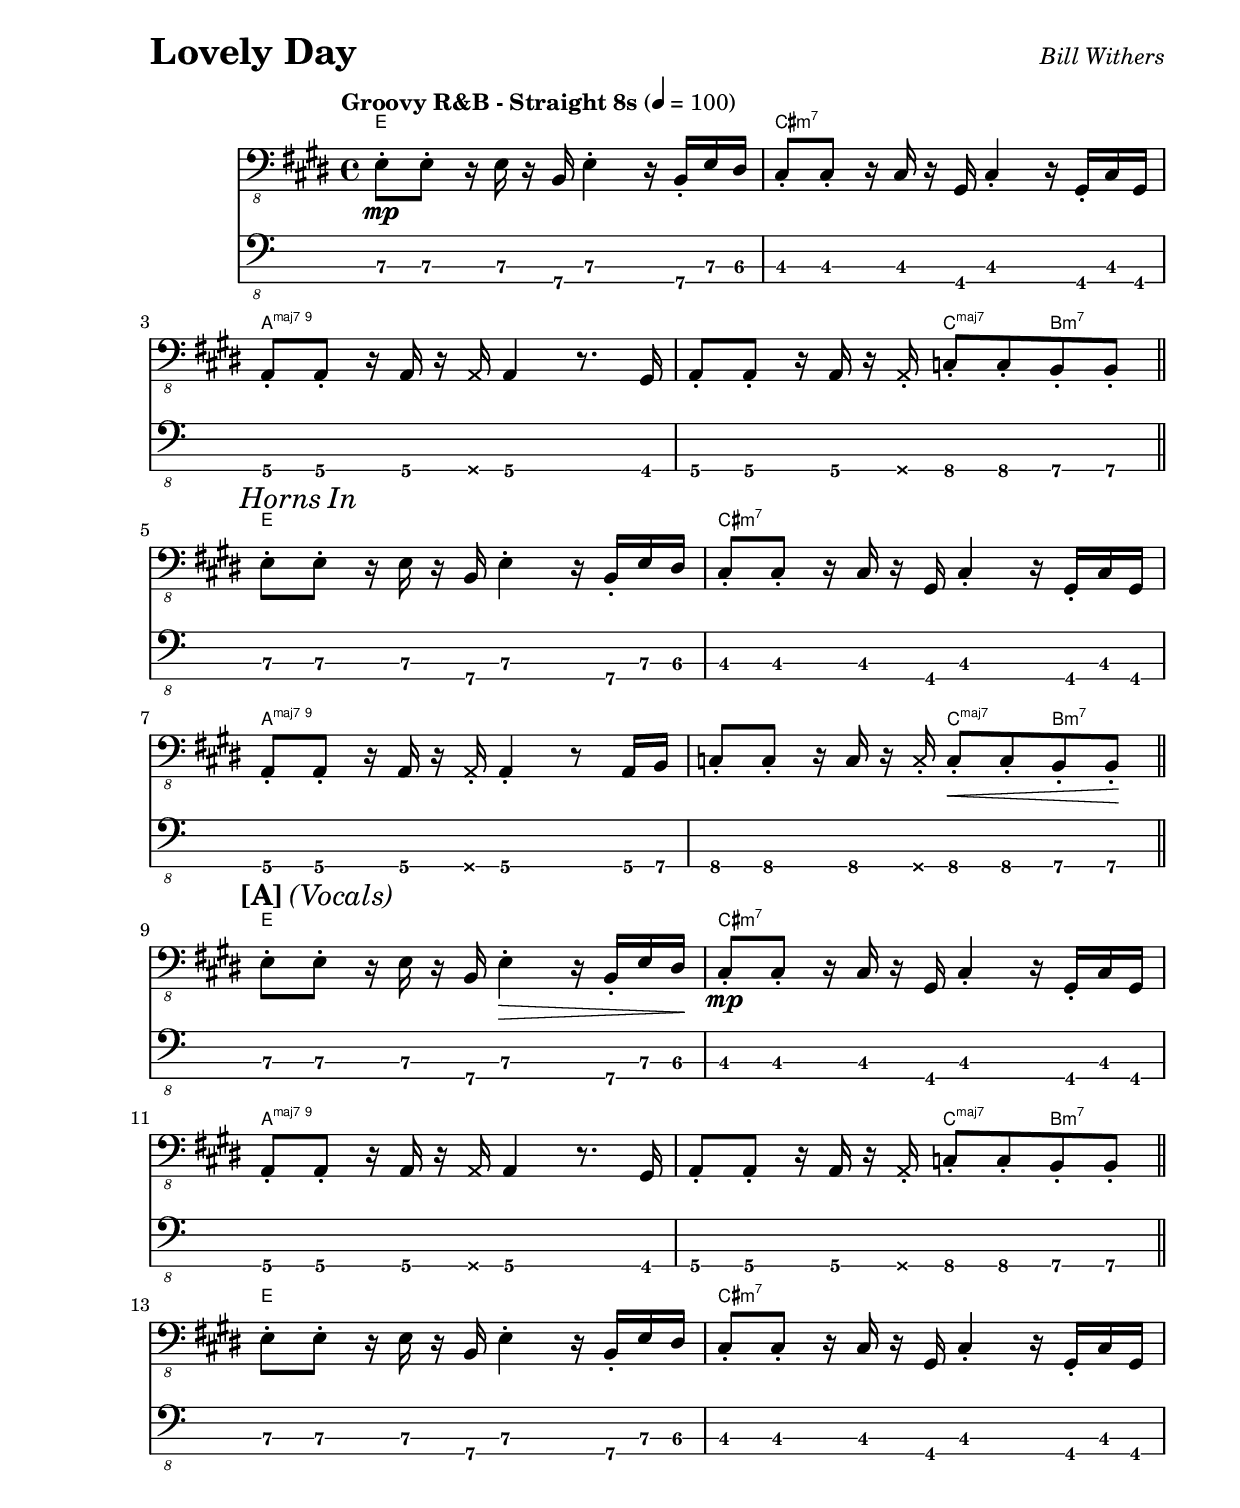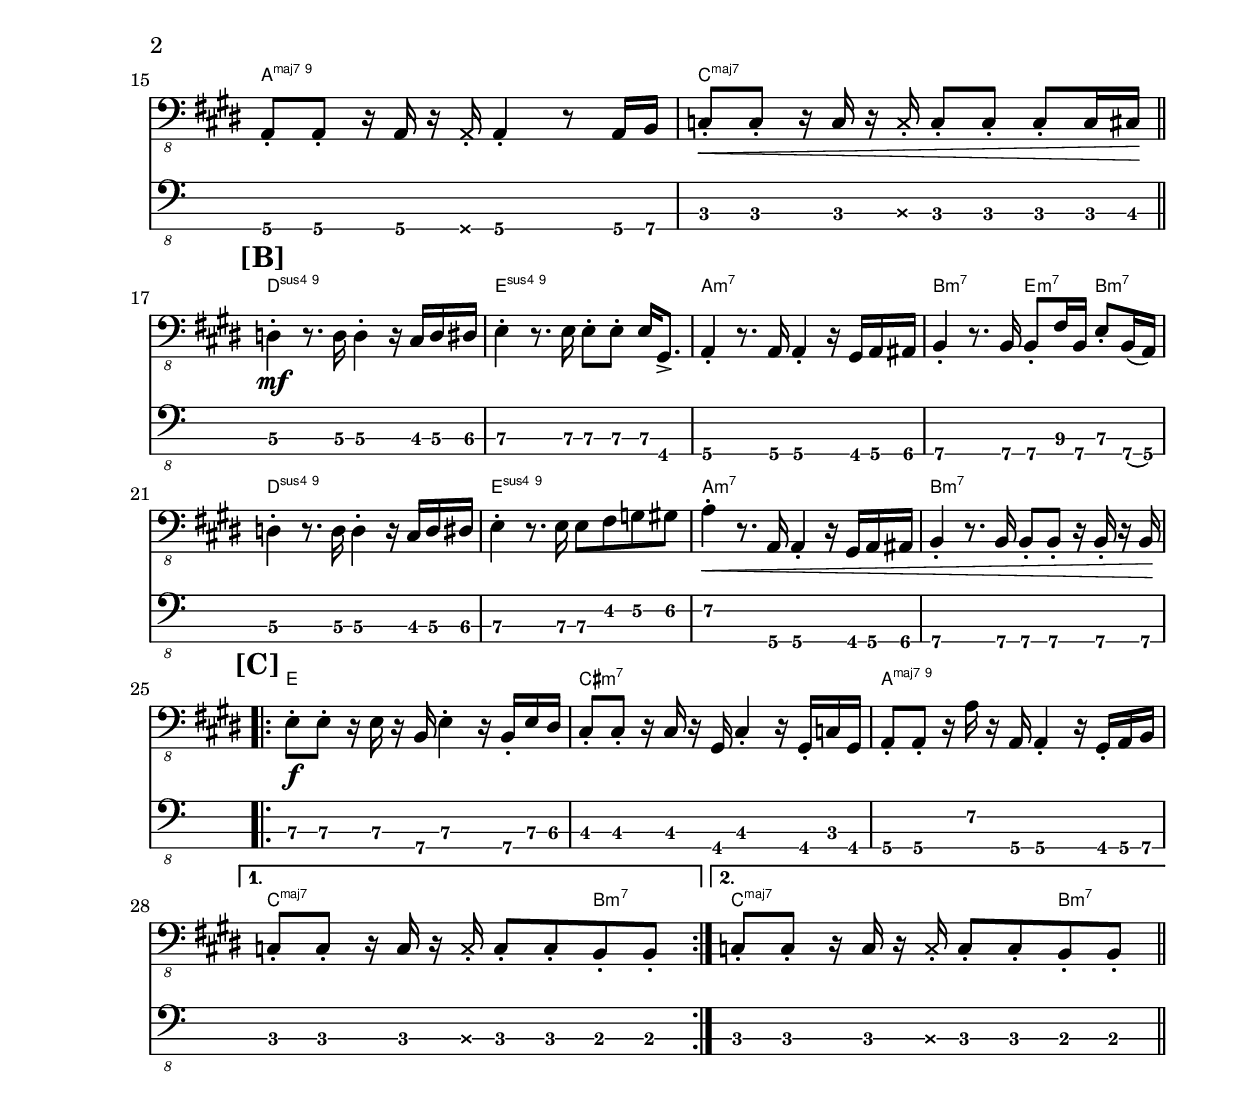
% LilyBin

\version "2.18.0"
\include "english.ly"

\header {
  piece = \markup { \fontsize #4 \bold "Lovely Day" }
  opus = \markup { \italic "Bill Withers" }
}

\paper { 
  left-margin = 1.0 \in
  right-margin = 0.5 \in
  top-margin = 1.0 \in
  bottom-margin = 1.0 \in
}

cbreak = { 
  %%\break
}
sbreak = { \break }


global = {
  \time 4/4
  \tempo "Groovy R&B - Straight 8s" 4 = 100
}

my_notes = \relative c {
  \clef "bass_8"
  \key e \major
  
  %% 1
  e,8-.\3 \mp e8-.\3 r16 e16\3 r16 b16\4 e4-.\3 r16 b16-.\4 e16\3 ds16\3 |
  cs8-. cs8-. r16 cs16 r16 gs16 cs4-. r16 gs16-. cs16 gs16 |
  a8-. a8-. r16 a16 r16 \deadNote a16 a4 r8. gs16 |
  
  %% 4
  \cbreak
  a8-. a8-. r16 a16 r16 \deadNote a16-. c8-.\4 c8-.\4 b8-.\4 b8-.\4 \bar "||" 
  \sbreak
  \mark \markup { \italic { Horns In }}
  e8-.\3 e8-.\3 r16 e16\3 r16 b16\4 e4-.\3 r16 b16-.\4 e16\3 ds16\3 |
  
  %% 6
  \cbreak
  cs8-. cs8-. r16 cs16 r16 gs16 cs4-. r16 gs16-. cs16 gs16 |
  a8-. a8-. r16 a16 r16 \deadNote a16-. a4-. r8 a16 b16\4 |
  c8-.\4 c8-.\4 r16 c16\4 r16 \deadNote c16-.\4 c8-.\4 \< c8-.\4 b8-.\4 b8-.\4 \! \bar "||"
  
  %% 9
  \cbreak \sbreak
  \mark \markup { \bold { [A] } \italic { (Vocals) }}
  e8-.\3 e8-.\3 r16 e16\3 r16 b16\4 e4-.\3 \> r16 b16-.\4 e16\3 ds16\3 \! |
  cs8-. \mp cs8-. r16 cs16 r16 gs16 cs4-. r16 gs16-. cs16 gs16 |
  a8-. a8-. r16 a16 r16 \deadNote a16 a4 r8. gs16 |
  
  %% 12
  \cbreak
  a8-. a8-. r16 a16 r16 \deadNote a16-. c8-.\4 c8-.\4 b8-.\4 b8-.\4 \bar "||" 
  \sbreak
  e8-.\3 e8-.\3 r16 e16\3 r16 b16\4 e4-.\3 r16 b16-.\4 e16\3 ds16\3 |
  cs8-. cs8-. r16 cs16 r16 gs16 cs4-. r16 gs16-. cs16 gs16 |
  
  %% 15
  \cbreak
  a8-. a8-. r16 a16 r16 \deadNote a16-. a4-. r8 a16 b16\4 |
  c8-. \< c8-. r16 c16 r16 \deadNote c16-. c8-. c8-. c8-. c16 cs16 \! \bar "||"
  
  %% 17
  \cbreak \sbreak
  \mark \markup { \bold { [B] } }
  d4-. \mf r8. d16 d4-. r16 cs16 d16 ds16\3 |
  e4-.\3 r8. e16\3 e8-.\3 e8-.\3 e16\3 gs,8.-> |
  a4-. r8. a16 a4-. r16 gs16 a16 as16\4 |
  
  %% 20
  \cbreak
  b4-.\4 r8. b16\4 b8-.\4 fs'16\3 b,16\4 e8-.\3 b16\4 (a16) |
  d4-. r8. d16 d4-. r16 cs16 d16\3 ds16\3 |
  e4-.\3 r8. e16\3 e8\3 fs8 g8 gs8\2 |
  
  %% 23
  \cbreak
  a4-.\2 \< r8. a,16 a4-. r16 gs16 a16 as16\4 |
  b4-.\4 r8. b16\4 b8-.\4 b8-.\4 r16 b16-.\4 r16 b16\4 \! |
  
  %% 25
  \cbreak \sbreak
  \mark \markup { \bold { [C] } }
  \repeat volta 2
    {
      e8-.\3 \f e8-.\3 r16 e16\3 r16 b16\4 e4-.\3 r16 b16-.\4 e16\3 ds16\3 |
      cs8-. cs8-. r16 cs16 r16 gs16 cs4-. r16 gs16-. c16 gs16 |
      a8-. a8-. r16 a'16\2 r16 a,16 a4-. r16 gs16-. a16 b16\4 |
    }
  \alternative {
    { 
      c8-. c8-. r16 c16 r16 \deadNote c16-. c8-. c8-. b8-. b8-.
    }
    { 
      c8-. c8-. r16 c16 r16 \deadNote c16-. c8-. c8-. b8-. b8-. \bar "||"
    }
  }
  
}

my_chords = \chordmode {
  \set majorSevenSymbol = \markup { maj7 }

  %% 1
  e1 | cs:m7 | a:maj9 |
   
  %% 4
  s2 c4:maj7 b:m7 | e1 |
  
  %% 6
  cs1:m7 | a:maj9 | s2 c4:maj7 b:m7 |
  
  %% 9 [A]
  e1 | cs:m7 | a:maj9 |
  
  %% 12
  s2 c4:maj7 b:m7 | e1 | cs:m7 |
  
  %% 15
  a1:maj9 | c:maj7 |
  
  %% 17 [B]
  d1:sus9 | e:sus9 | a:m7 |
  
  %% 20
  b2:m7 e4:m7 b:m7 | d1:sus9 | e:sus9 |
  
  %% 23
  a1:m7 | b:m7 |
  
  %% 25 [C]
  \repeat volta 2
    {
      e1 | cs:m7 | a:maj9 |      
    }
  \alternative {
    {
      c2.:maj7 b4:m7 | 
    }
    {
      c2.:maj7 b4:m7 |
    }
  }
  
  
}

ticktock = \drummode {
}


my_music = <<
  \new ChordNames {
    \set ChordNames.midiInstrument = "percussive organ"
    \set ChordNames.midiMaximumVolume = #0.2
    \set chordChanges = ##t
    \global
    \my_chords
  }
  \new Staff {
    \set Staff.midiInstrument = #"electric bass (finger)"
    \set Staff.midiMinimumVolume = #0.7
    \set Staff.midiMaximumVolume = #0.95
    \global
    \my_notes
  }
  \tag #'scoreOnly
  \new TabStaff
    \with { stringTunings = #bass-tuning } 
  { 
    \set TabStaff.minimumFret = #1
    \set TabStaff.restrainOpenStrings = ##t
    \global
    \my_notes
  }
  \tag #'midiOnly
  \new DrumStaff = TickTock <<
    \new DrumVoice = "ticktock" {
      \set DrumStaff.instrumentName = "TickTock"
      \set DrumStaff.midiMaximumVolume = #0.7
      \global
      \ticktock
    }
  >>
>>
  
\score {
  \removeWithTag #'midiOnly \my_music
  \layout {
    \context {
      \Score
        \override StringNumber #'stencil = ##f
        \override ChordName.font-size = -2
    }
  }
}

\score {
  \removeWithTag #'scoreOnly \unfoldRepeats \my_music
  \midi {}
}
